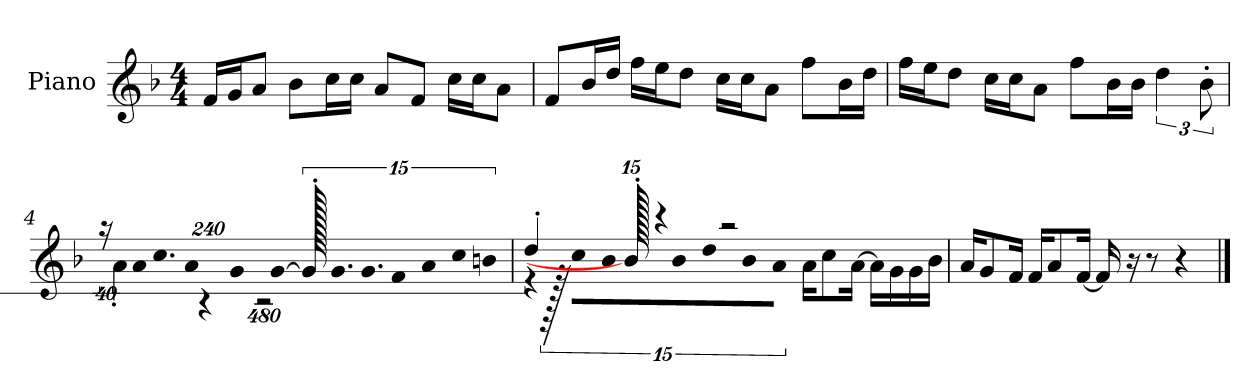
**kern
*part1
*staff1
*I"Piano
*I'P-no
*clefG2
*k[b-]
*M4/4
*MM90
=1
16f/LL
16g/J
8a/J
8b-\L
16cc\L
16cc\JJ
8a/L
8f/J
16cc\LL
16cc\J
8a\J
=2
8f/L
16b-/L
16dd/JJ
16ff\LL
16ee\J
8dd\J
16cc\LL
16cc\J
8a\J
8ff\L
16b-\L
16dd\JJ
=3
16ff\LL
16ee\J
8dd\J
16cc\LL
16cc\J
8a\J
8ff\L
16b-\L
16b-\JJ
6dd\
12b-'\
!!LO:LB:g=z
=4
!LO:N:vis=32
*^
640%23r	960ryy
.	4a'\
!LO:N:vis=16	!
1920%137a/LL	.
!LO:N:vis=16.	!
960%103cc/J	.
!LO:N:vis=8	!
960%137a/	.
.	4r
!LO:N:vis=32	!
640%23g/KL	.
[384%41g/J	.
1920g'/]	.
*Xbrackettup	*
!LO:N:vis=16.	!
960%103g/LL	.
.	960%479r
!LO:N:vis=16.	!
960%103g/	.
!LO:N:vis=16	!
1920%137f/	.
!LO:N:vis=16	!
1920%137a/	.
!LO:N:vis=32	!
640%23cc/K	.
[160%17bn/J	.
=5	=5
*	*brackettup
!	!LO:N:vis=32
4dd'/	640%23r
.	960r
!	!LO:N:vis=16
.	1920%137cc\LL
!	!LO:N:vis=32
.	640%23b-\K
!	!LO:N:vis=16
.	1920%137b-\J
!	!LO:N:vis=8
.	960%137dd\
960b'/]	.
4r	.
!	!LO:N:vis=16
.	1920%137b-\L
!	!LO:N:vis=16
.	1920%137a\JJ
2r	16a\KL
.	8cc\
.	[16a\Jk
.	16a\LL]
.	16g\
.	16g\
.	16b-\JJ
*v	*v
=6
16a/KL
8g/
16f/Jk
16f/KL
8a/
[16f/Jk
16f/]
16r
8r
4r
==
*-
